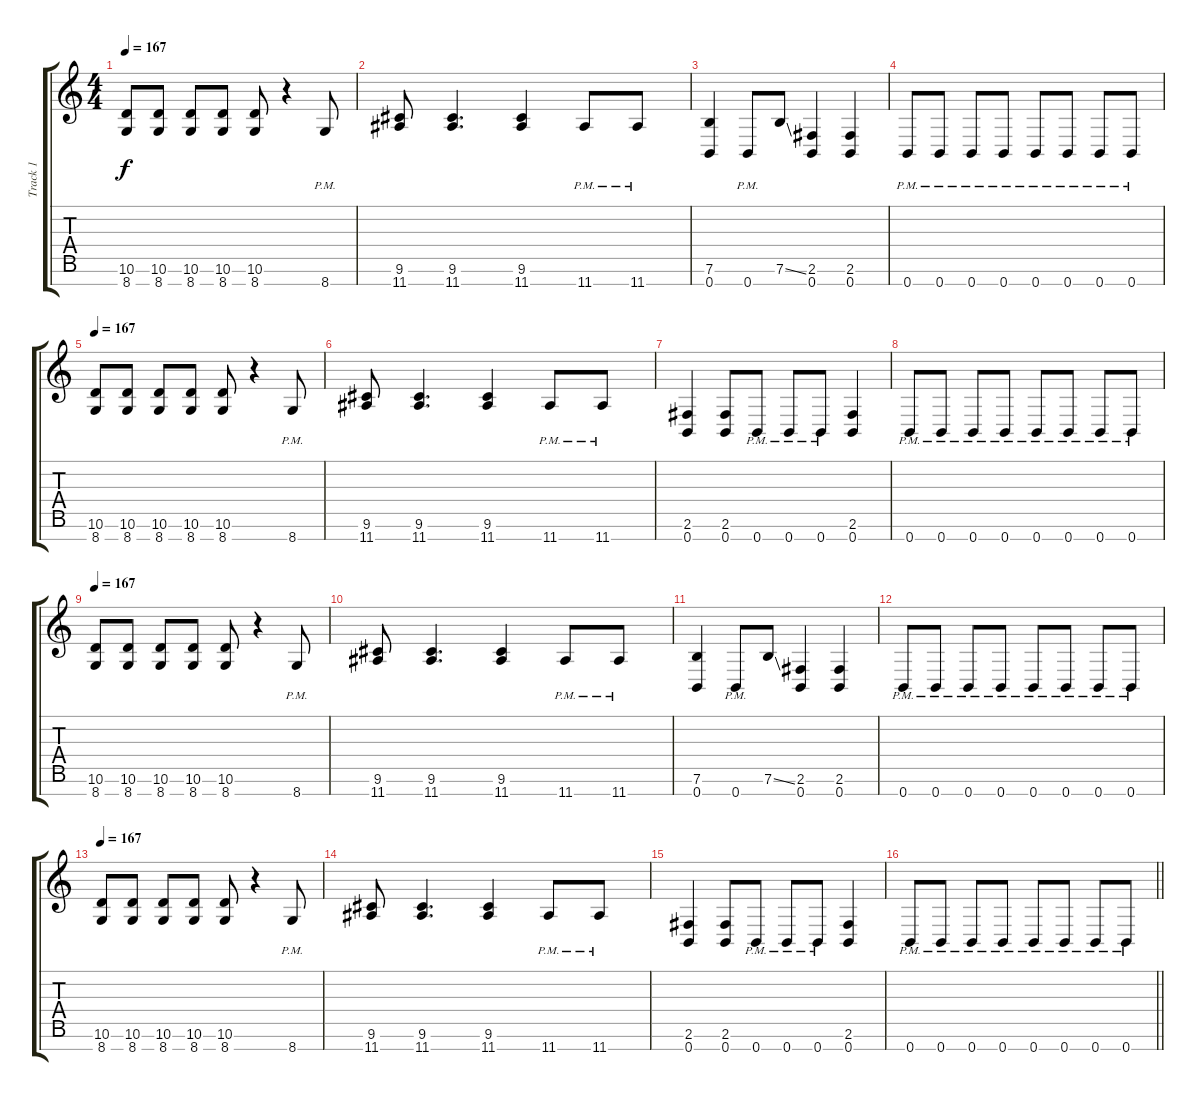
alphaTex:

\track ("Track 1" "Track 1") {instrument distortionguitar}
\staff {score tabs}
\tuning (E4 B3 G3 D3 A2 E2 B1) {hide}
\ts (4 4)
\section ("" "")
\tempo 167
\clef g2
\ks c
(10.6 8.7).8{dy f} (10.6 8.7).8 (10.6 8.7).8 (10.6 8.7).8 (10.6 8.7).8 r.4 8.7{pm}.8 |
(9.6 11.7).8 (9.6 11.7).4{d} (9.6 11.7).4 11.7{pm}.8 11.7{pm}.8 |
(7.6 0.7).4 0.7{pm}.8 7.6{ss}.8 (2.6 0.7).4 (2.6 0.7).4 |
0.7{pm}.8 0.7{pm}.8 0.7{pm}.8 0.7{pm}.8 0.7{pm}.8 0.7{pm}.8 0.7{pm}.8 0.7{pm}.8 |
\tempo 167
(10.6 8.7).8 (10.6 8.7).8 (10.6 8.7).8 (10.6 8.7).8 (10.6 8.7).8 r.4 8.7{pm}.8 |
(9.6 11.7).8 (9.6 11.7).4{d} (9.6 11.7).4 11.7{pm}.8 11.7{pm}.8 |
(2.6 0.7).4 (2.6 0.7).8 0.7{pm}.8 0.7{pm}.8 0.7{pm}.8 (2.6 0.7).4 |
0.7{pm}.8 0.7{pm}.8 0.7{pm}.8 0.7{pm}.8 0.7{pm}.8 0.7{pm}.8 0.7{pm}.8 0.7{pm}.8 |
\tempo 167
(10.6 8.7).8 (10.6 8.7).8 (10.6 8.7).8 (10.6 8.7).8 (10.6 8.7).8 r.4 8.7{pm}.8 |
(9.6 11.7).8 (9.6 11.7).4{d} (9.6 11.7).4 11.7{pm}.8 11.7{pm}.8 |
(7.6 0.7).4 0.7{pm}.8 7.6{ss}.8 (2.6 0.7).4 (2.6 0.7).4 |
0.7{pm}.8 0.7{pm}.8 0.7{pm}.8 0.7{pm}.8 0.7{pm}.8 0.7{pm}.8 0.7{pm}.8 0.7{pm}.8 |
\tempo 167
(10.6 8.7).8 (10.6 8.7).8 (10.6 8.7).8 (10.6 8.7).8 (10.6 8.7).8 r.4 8.7{pm}.8 |
(9.6 11.7).8 (9.6 11.7).4{d} (9.6 11.7).4 11.7{pm}.8 11.7{pm}.8 |
(2.6 0.7).4 (2.6 0.7).8 0.7{pm}.8 0.7{pm}.8 0.7{pm}.8 (2.6 0.7).4 |
\barLineRight lightlight
0.7{pm}.8 0.7{pm}.8 0.7{pm}.8 0.7{pm}.8 0.7{pm}.8 0.7{pm}.8 0.7{pm}.8 0.7{pm}.8
